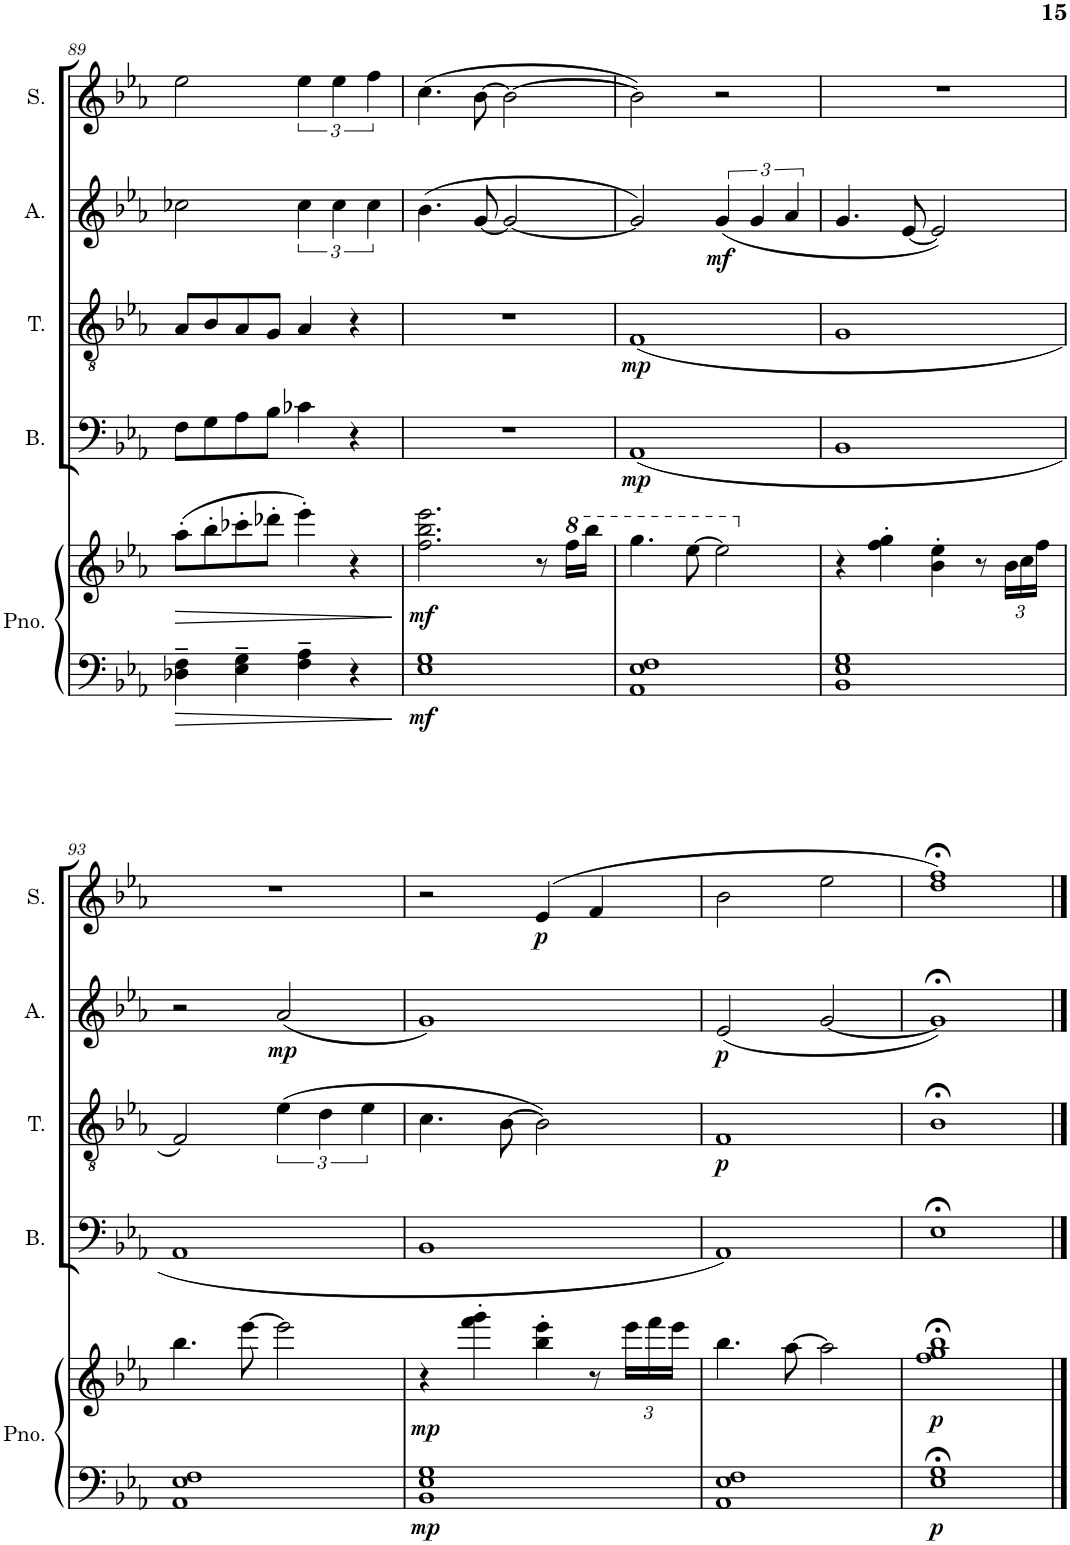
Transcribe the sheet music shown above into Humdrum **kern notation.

**kern	**kern	**dynam	**kern	**dynam	**kern	**dynam	**kern	**dynam	**kern	**dynam
*part5	*part5	*part5	*part4	*part4	*part3	*part3	*part2	*part2	*part1	*part1
*staff6	*staff5	*staff5/6	*staff4	*staff4	*staff3	*staff3	*staff2	*staff2	*staff1	*staff1
*I"Piano	*	*	*I"Bass	*	*I"Tenor	*	*I"Alto	*	*I"Soprano	*
*I'Pno.	*	*	*I'B.	*	*I'T.	*	*I'A.	*	*I'S.	*
!!LO:PB:g=z
*clefF4	*clefG2	*	*clefF4	*	*clefGv2	*	*clefG2	*	*clefG2	*
*k[b-e-a-]	*k[b-e-a-]	*	*k[b-e-a-]	*	*k[b-e-a-]	*	*k[b-e-a-]	*	*k[b-e-a-]	*
*M4/4	*M4/4	*	*M4/4	*	*M4/4	*	*M4/4	*	*M4/4	*
=89	=89	=89	=89	=89	=89	=89	=89	=89	=89	=89
!	!	!LO:HP:b	!	!	!	!	!	!	!	!
4D-X\~ 4F\~	(8aa-'\L	>	8F\L	.	8A-/L	.	2cc-X\	.	2ee-\	.
.	8bb-'\	.	8G\	.	8B-/	.	.	.	.	.
4E-\~ 4G\~	8ccc-X'\	.	8A-\	.	8A-/	.	.	.	.	.
.	8ddd-X'\J	.	8B-\J	.	8G/J	.	.	.	.	.
4F\~ 4A-\~	4eee-'\)	.	4c-X\	.	4A-/	.	6cc-\	.	6ee-\	.
.	.	.	.	.	.	.	6cc-\	.	6ee-\	.
4r	4r	.	4r	.	4r	.	.	.	.	.
.	.	.	.	.	.	.	6cc-\	.	6ff\	.
.	.	]	.	.	.	.	.	.	.	.
=90	=90	=90	=90	=90	=90	=90	=90	=90	=90	=90
!	!	!LO:DY:b=2	!	!	!	!	!	!	!	!
!	!	!LO:DY:n=1:b	!	!	!	!	!	!	!	!
1E- 1G	2.ff\ 2.bb-\ 2.eee-\	mf mf	1r	.	1r	.	(4.b-\	.	(4.cc\	.
.	.	.	.	.	.	.	[8g/	.	[8b-\	.
.	.	.	.	.	.	.	2g/_	.	2b-\_	.
.	8r	.	.	.	.	.	.	.	.	.
*	*8va	*	*	*	*	*	*	*	*	*
.	16fff\LL	.	.	.	.	.	.	.	.	.
.	16bbb-\JJ	.	.	.	.	.	.	.	.	.
=91	=91	=91	=91	=91	=91	=91	=91	=91	=91	=91
!	!	!	!	!LO:DY:b	!	!LO:DY:b	!	!	!	!
1AA- 1E- 1F	4.ggg\	.	(1AA-	mp	(1F	mp	2g/])	.	2b-\])	.
.	[8eee-\	.	.	.	.	.	.	.	.	.
!	!	!	!	!	!	!	!	!LO:DY:b	!	!
.	2eee-\]	.	.	.	.	.	(6g/	mf	2r	.
.	.	.	.	.	.	.	6g/	.	.	.
.	.	.	.	.	.	.	6a-/	.	.	.
=92	=92	=92	=92	=92	=92	=92	=92	=92	=92	=92
*	*X8va	*	*	*	*	*	*	*	*	*
1BB- 1E- 1G	4r	.	1BB-	.	1G	.	4.g/	.	1r	.
.	4ff\' 4gg\'	.	.	.	.	.	.	.	.	.
.	.	.	.	.	.	.	[8e-/	.	.	.
.	4b-\' 4ee-\'	.	.	.	.	.	2e-/])	.	.	.
.	8r	.	.	.	.	.	.	.	.	.
*	*Xbrackettup	*	*	*	*	*	*	*	*	*
.	24b-\LL	.	.	.	.	.	.	.	.	.
.	24cc\	.	.	.	.	.	.	.	.	.
.	24ff\JJ	.	.	.	.	.	.	.	.	.
!!LO:LB:g=z
=93	=93	=93	=93	=93	=93	=93	=93	=93	=93	=93
1AA- 1E- 1F	4.bb-\	.	1AA-	.	2F/)	.	2r	.	1r	.
.	[8eee-\	.	.	.	.	.	.	.	.	.
!	!	!	!	!	!	!	!	!LO:DY:b	!	!
.	2eee-\]	.	.	.	(6e-\	.	(2a-/	mp	.	.
.	.	.	.	.	6d\	.	.	.	.	.
.	.	.	.	.	6e-\	.	.	.	.	.
=94	=94	=94	=94	=94	=94	=94	=94	=94	=94	=94
!	!	!LO:DY:b=2	!	!	!	!	!	!	!	!
!	!	!LO:DY:n=1:b	!	!	!	!	!	!	!	!
1BB- 1E- 1G	4r	mp mp	1BB-	.	4.c\	.	1g)	.	2r	.
.	4fff\' 4ggg\'	.	.	.	.	.	.	.	.	.
.	.	.	.	.	[8B-\	.	.	.	.	.
!	!	!	!	!	!	!	!	!	!	!LO:DY:b
.	4bb-\' 4eee-\'	.	.	.	2B-\])	.	.	.	(4e-/	p
.	8r	.	.	.	.	.	.	.	4f/	.
.	24eee-\LL	.	.	.	.	.	.	.	.	.
.	24fff\	.	.	.	.	.	.	.	.	.
.	24eee-\JJ	.	.	.	.	.	.	.	.	.
=95	=95	=95	=95	=95	=95	=95	=95	=95	=95	=95
!	!	!	!	!	!	!LO:DY:b	!	!LO:DY:b	!	!
1AA- 1E- 1F	4.bb-\	.	1AA-)	.	1F	p	(2e-/	p	2b-\	.
.	[8aa-\	.	.	.	.	.	.	.	.	.
.	2aa-\]	.	.	.	.	.	[2g/	.	2ee-\	.
=96	=96	=96	=96	=96	=96	=96	=96	=96	=96	=96
!	!	!LO:DY:b=2	!	!	!	!	!	!	!	!
!	!	!LO:DY:n=1:b	!	!	!	!	!	!	!	!
1E-;< 1G;<	1ff;< 1gg;< 1bb-;<	p p	1E-;<	.	1B-;<	.	1g;<])	.	1dd;< 1ff;<)	.
==	==	==	==	==	==	==	==	==	==	==
*-	*-	*-	*-	*-	*-	*-	*-	*-	*-	*-
